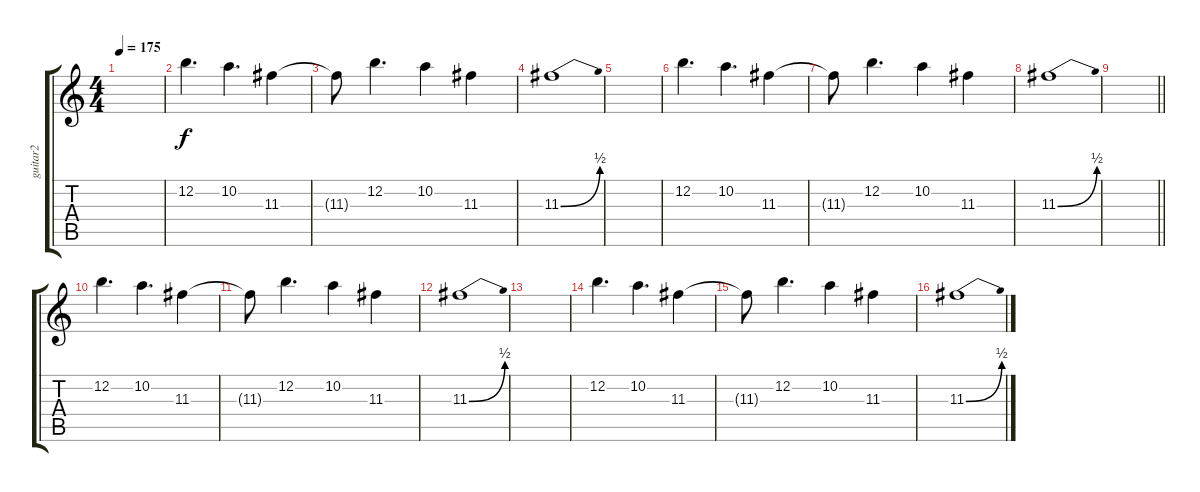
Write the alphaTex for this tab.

\track ("guitar2" "guitar2") {instrument acousticguitarsteel}
\staff {score tabs}
\tuning (E4 B3 G3 D3 A2 E2) {hide}
\ts (4 4)
\tempo 175
\clef g2
\ks c
|
12.2.4{d} 10.2.4{d} 11.3.4 |
11.3{t}.8 12.2.4{d} 10.2.4 11.3.4 |
11.3{be (bend 0 0 60 2)}.1 |
|
12.2.4{d} 10.2.4{d} 11.3.4 |
11.3{t}.8 12.2.4{d} 10.2.4 11.3.4 |
11.3{be (bend 0 0 60 2)}.1 |
\barLineRight lightlight
|
12.2.4{d} 10.2.4{d} 11.3.4 |
11.3{t}.8 12.2.4{d} 10.2.4 11.3.4 |
11.3{be (bend 0 0 60 2)}.1 |
|
12.2.4{d} 10.2.4{d} 11.3.4 |
11.3{t}.8 12.2.4{d} 10.2.4 11.3.4 |
11.3{be (bend 0 0 60 2)}.1
